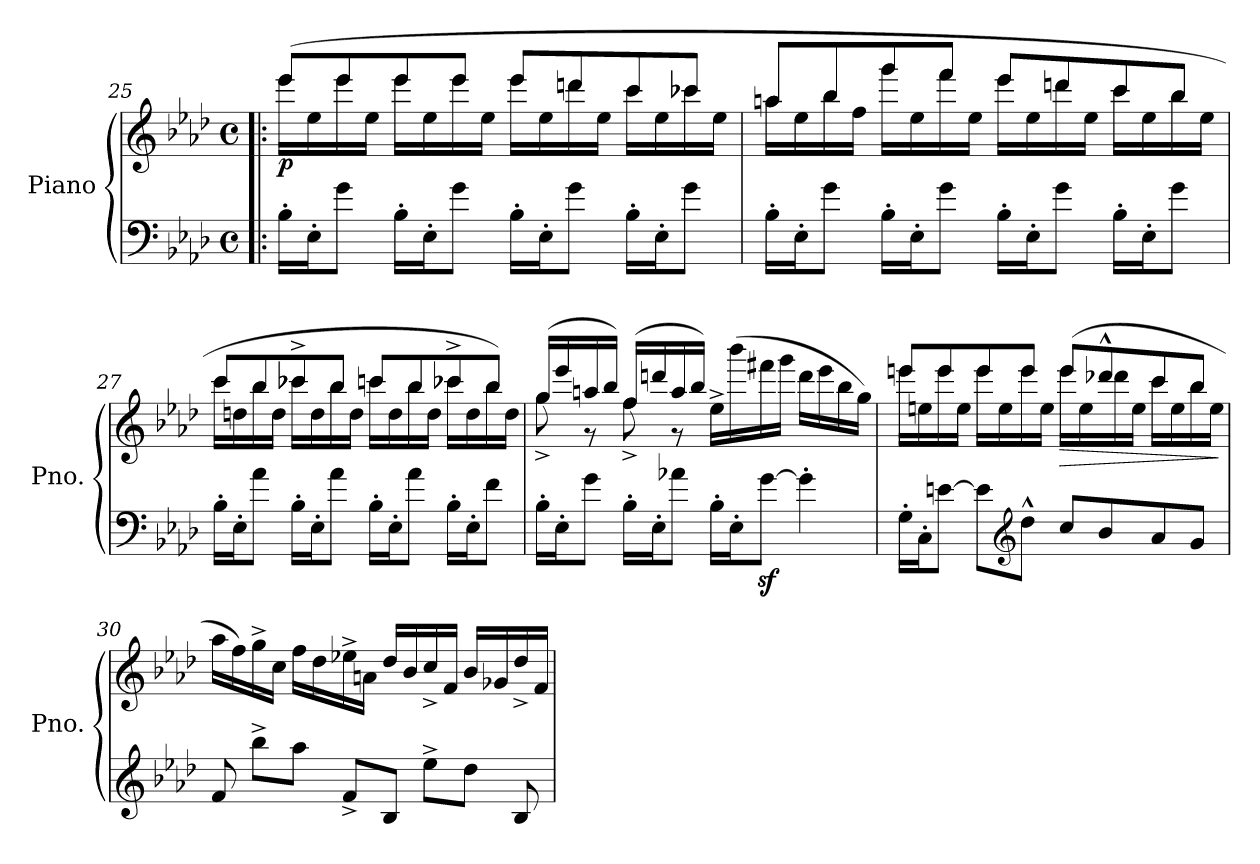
**kern	**kern	**dynam
*part1	*part1	*part1
*staff2	*staff1	*staff1/2
*I"Piano	*	*
*I'Pno.	*	*
*clefF4	*clefG2	*
*k[b-e-a-d-]	*k[b-e-a-d-]	*
*M4/4	*M4/4	*
*met(c)	*met(c)	*
=25!|:	=25!|:	=25!|:
*	*^	*
!	!	!	!LO:DY:b
16B-'\LL	(>8eee-/L	16eee-\LL	p
16E-'\J	.	16ee-\	.
8g\J	8eee-/	16eee-\	.
.	.	16ee-\JJ	.
16B-'\LL	8eee-/	16eee-\LL	.
16E-'\J	.	16ee-\	.
8g\J	8eee-/J	16eee-\	.
.	.	16ee-\JJ	.
16B-'\LL	8eee-/L	16eee-\LL	.
16E-'\J	.	16ee-\	.
8g\J	8dddn/	16ddd\	.
.	.	16ee-\JJ	.
16B-'\LL	8ccc/	16ccc\LL	.
16E-'\J	.	16ee-\	.
8g\J	8ccc-X/J	16ccc-\	.
.	.	16ee-\JJ	.
!!LO:LB:g=z	!!
=26	=26	=26	=26
16B-'\LL	8aan/L	16aa\LL	.
16E-'\J	.	16ee-\	.
8g\J	8bb-/	16bb-\	.
.	.	16ff\JJ	.
16B-'\LL	8ggg/	16ggg\LL	.
16E-'\J	.	16ee-\	.
8g\J	8fff/J	16fff\	.
.	.	16ee-\JJ	.
16B-'\LL	8eee-/L	16eee-\LL	.
16E-'\J	.	16ee-\	.
8g\J	8dddn/	16ddd\	.
.	.	16ee-\JJ	.
16B-'\LL	8ccc/	16ccc\LL	.
16E-'\J	.	16ee-\	.
8g\J	8bb-/J	16bb-\	.
.	.	16ee-\JJ	.
=27	=27	=27	=27
16B-'\LL	8ccc/L	16ccc\LL	.
16E-'\J	.	16ddn\	.
8a-\J	8bb-/	16bb-\	.
.	.	16dd\JJ	.
16B-'\LL	8ccc-X^/	16ccc-\LL	.
16E-'\J	.	16dd\	.
8a-\J	8bb-/J	16bb-\	.
.	.	16dd\JJ	.
16B-'\LL	8cccn/L	16ccc\LL	.
16E-'\J	.	16dd\	.
8a-\J	8bb-/	16bb-\	.
.	.	16dd\JJ	.
16B-'\LL	8ccc-X^/	16ccc-\LL	.
16E-'\J	.	16dd\	.
8f\J	8bb-/J)	16bb-\	.
.	.	16dd\JJ	.
!!LO:LB:g=z	!!
=28	=28	=28	=28
16B-'\LL	(>16gg/LL	8gg^\	.
16E-'\J	16eee-/	.	.
8g\J	16aan/	8r	.
.	16bb-/JJ)	.	.
16B-'\LL	(>16ff/LL	8ff^\	.
16E-'\J	16dddn/	.	.
8a-X\J	16aa/	8r	.
.	16bb-/JJ)	.	.
16B-'\LL	16ee-^\LL	2ryy	.
16E-'\J	(>16bbb-\	.	.
[8gz<\J	16fff#X\	.	.
.	16ggg\JJ	.	.
4g'\]	16ddd\LL	.	.
.	16eee-\	.	.
.	16bb-\	.	.
.	16gg\JJ)	.	.
=29	=29	=29	=29
16G'\LL	8eeen/L	16eee\LL	.
16C'\J	.	16een\	.
[8en\J	8eee/	16eee\	.
.	.	16ee\JJ	.
8e\L]	8eee/	16eee\LL	.
.	.	16ee\	.
*clefG2	*	*	*
8dd-^^\J	8eee/J	16eee\	.
.	.	16ee\JJ	.
!	!	!	!LO:HP:b
8cc/L	(>8eee/L	16eee\LL	>
.	.	16ee\	.
8b-/	8ddd-X^^/	16ddd-\	.
.	.	16ee\JJ	.
8a-/	8ccc/	16ccc\LL	.
.	.	16ee\	.
8g/J	8bb-/J	16bb-\	.
.	.	16ee\JJ	.
*	*v	*v	*
.	.	]
!!LO:PB:g=z
=30	=30	=30
8f/	16aa-\LL	.
.	16ff\)	.
8bb-^\L	16gg^\	.
.	16cc\JJ	.
8aa-\J	16ff\LL	.
.	16dd-\	.
8f^/L	16ee-X^\	.
.	16an\JJ	.
8B-/J	16dd-/LL	.
.	16b-/	.
8ee-^\L	16cc^/	.
.	16f/JJ	.
8dd-\J	16b-/LL	.
.	16g-X/	.
8B-/	16dd-^/	.
.	16f/JJ	.
=	=	=
*-	*-	*-
